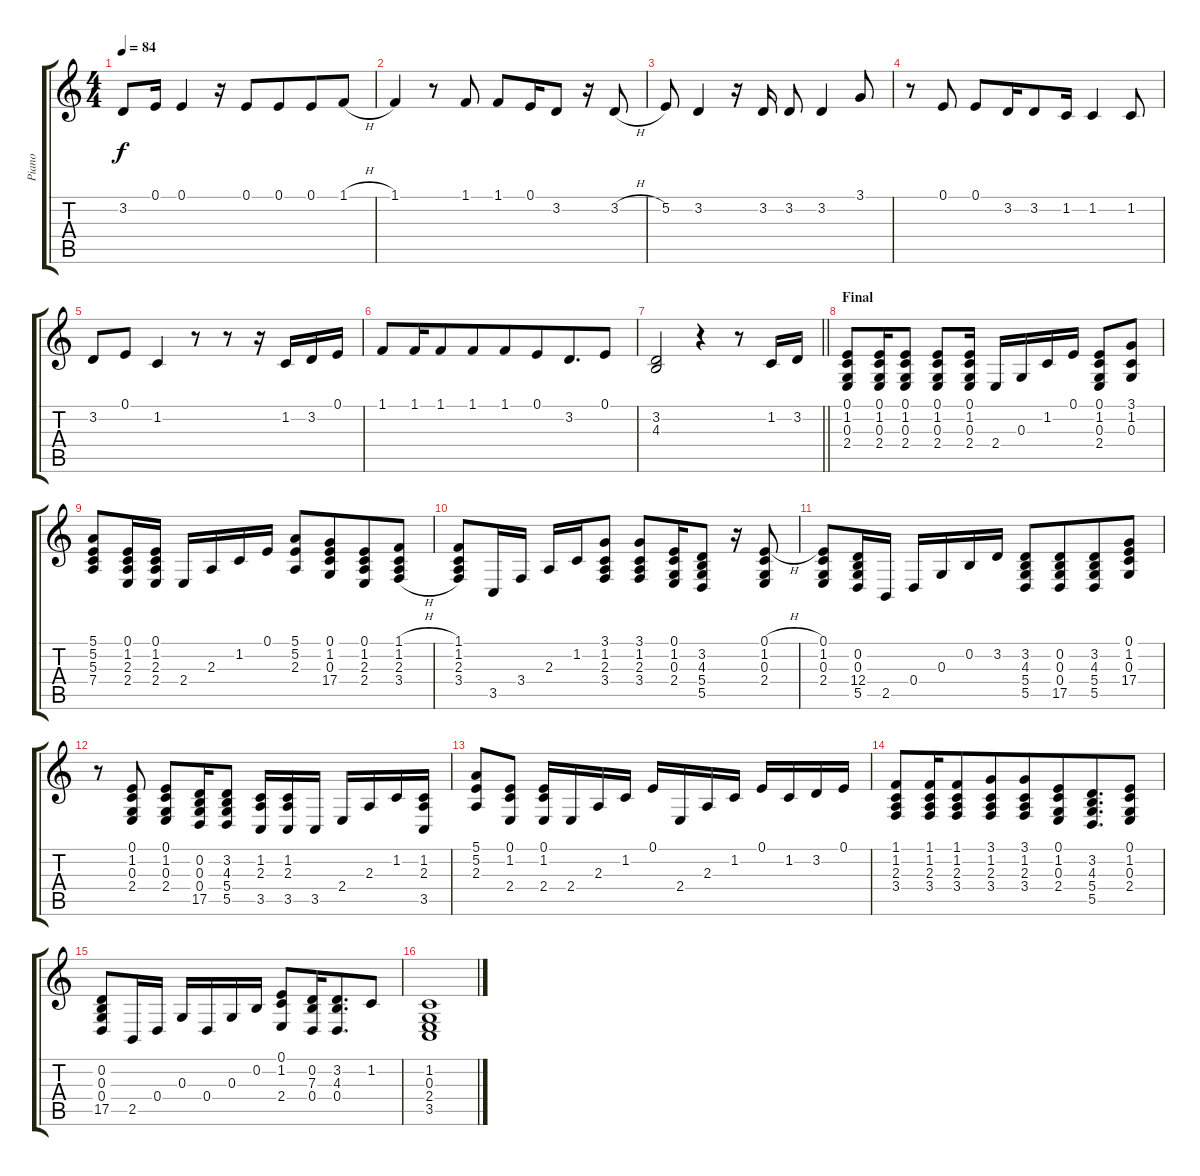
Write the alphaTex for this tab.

\track ("Piano" "Piano") {instrument acousticgrandpiano}
\staff {score tabs}
\tuning (E4 B3 G3 D3 A2 E2) {hide}
\ts (4 4)
\tempo 84
\clef g2
\ks c
3.2.8{dy f} 0.1.16 0.1.4 r.16 0.1.8 0.1.8{beam merge} 0.1.8 1.1{h}.8 |
1.1.4 r.8 1.1.8 1.1.8 0.1.16 3.2.8 r.16 3.2{h}.8 |
5.2.8 3.2.4 r.16 3.2.16 3.2.8 3.2.4 3.1.8 |
r.8 0.1.8 0.1.8 3.2.16 3.2.8{beam merge} 1.2.16 1.2.4 1.2.8 |
3.2.8 0.1.8 1.2.4 r.8 r.8 r.16 1.2.16 3.2.16 0.1.16 |
1.1.8 1.1.16{beam merge} 1.1.8{beam merge} 1.1.8{beam merge} 1.1.8{beam merge} 0.1.8{beam merge} 3.2.8{d beam merge} 0.1.8 |
\barLineRight lightlight
(3.2 4.3).2 r.4 r.8 1.2.16 3.2.16 |
\section ("" "Final")
(0.1 1.2 0.3 2.4).8 (0.1 1.2 0.3 2.4).16 (0.1 1.2 0.3 2.4).8 (0.1 1.2 0.3 2.4).8 (0.1 1.2 0.3 2.4).16 2.4.16 0.3.16 1.2.16 0.1.16 (0.1 1.2 0.3 2.4).8 (3.1 1.2 0.3).8 |
(5.1 5.2 5.3 7.4).8 (0.1 1.2 2.3 2.4).16 (0.1 1.2 2.3 2.4).16 2.4.16 2.3.16 1.2.16 0.1.16 (5.1 5.2 2.3).8 (0.1 1.2 0.3 17.4).8{beam merge} (0.1 1.2 2.3 2.4).8 (1.1{h} 1.2{h} 2.3{h} 3.4{h}).8 |
(1.1 1.2 2.3 3.4).8 3.5.16 3.4.16 2.3.16 1.2.16 (3.1 1.2 2.3 3.4).8 (3.1 1.2 2.3 3.4).8 (0.1 1.2 0.3 2.4).16 (3.2 4.3 5.4 5.5).8 r.16 (0.1{h} 1.2 0.3 2.4).8 |
(0.1 1.2 0.3 2.4).8 (0.2 0.3 12.4 5.5).16 2.5.16 0.4.16 0.3.16 0.2.16 3.2.16 (3.2 4.3 5.4 5.5).8 (0.2 0.3 0.4 17.5).8{beam merge} (3.2 4.3 5.4 5.5).8 (0.1 1.2 0.3 17.4).8 |
r.8 (0.1 1.2 0.3 2.4).8 (0.1 1.2 0.3 2.4).8 (0.2 0.3 0.4 17.5).16 (3.2 4.3 5.4 5.5).8 (1.2 2.3 3.5).16 (1.2 2.3 3.5).16 3.5.16 2.4.16 2.3.16 1.2.16 (1.2 2.3 3.5).16 |
(5.1 5.2 2.3).8 (0.1 1.2 2.4).8 (0.1 1.2 2.4).16 2.4.16 2.3.16 1.2.16 0.1.16 2.4.16 2.3.16 1.2.16 0.1.16 1.2.16 3.2.16 0.1.16 |
(1.1 1.2 2.3 3.4).8 (1.1 1.2 2.3 3.4).16 (1.1 1.2 2.3 3.4).8{beam merge} (3.1 1.2 2.3 3.4).8 (3.1 1.2 2.3 3.4).8{beam merge} (0.1 1.2 0.3 2.4).8 (3.2 4.3 5.4 5.5).8{d beam merge} (0.1 1.2 0.3 2.4).8 |
(0.2 0.3 0.4 17.5).8 2.5.16 0.4.16 0.3.16 0.4.16 0.3.16 0.2.16 (0.1 1.2 2.4).8 (0.2 7.3 0.4).16 (3.2 4.3 0.4).8{d beam merge} 1.2.8 |
(1.2 0.3 2.4 3.5).1
